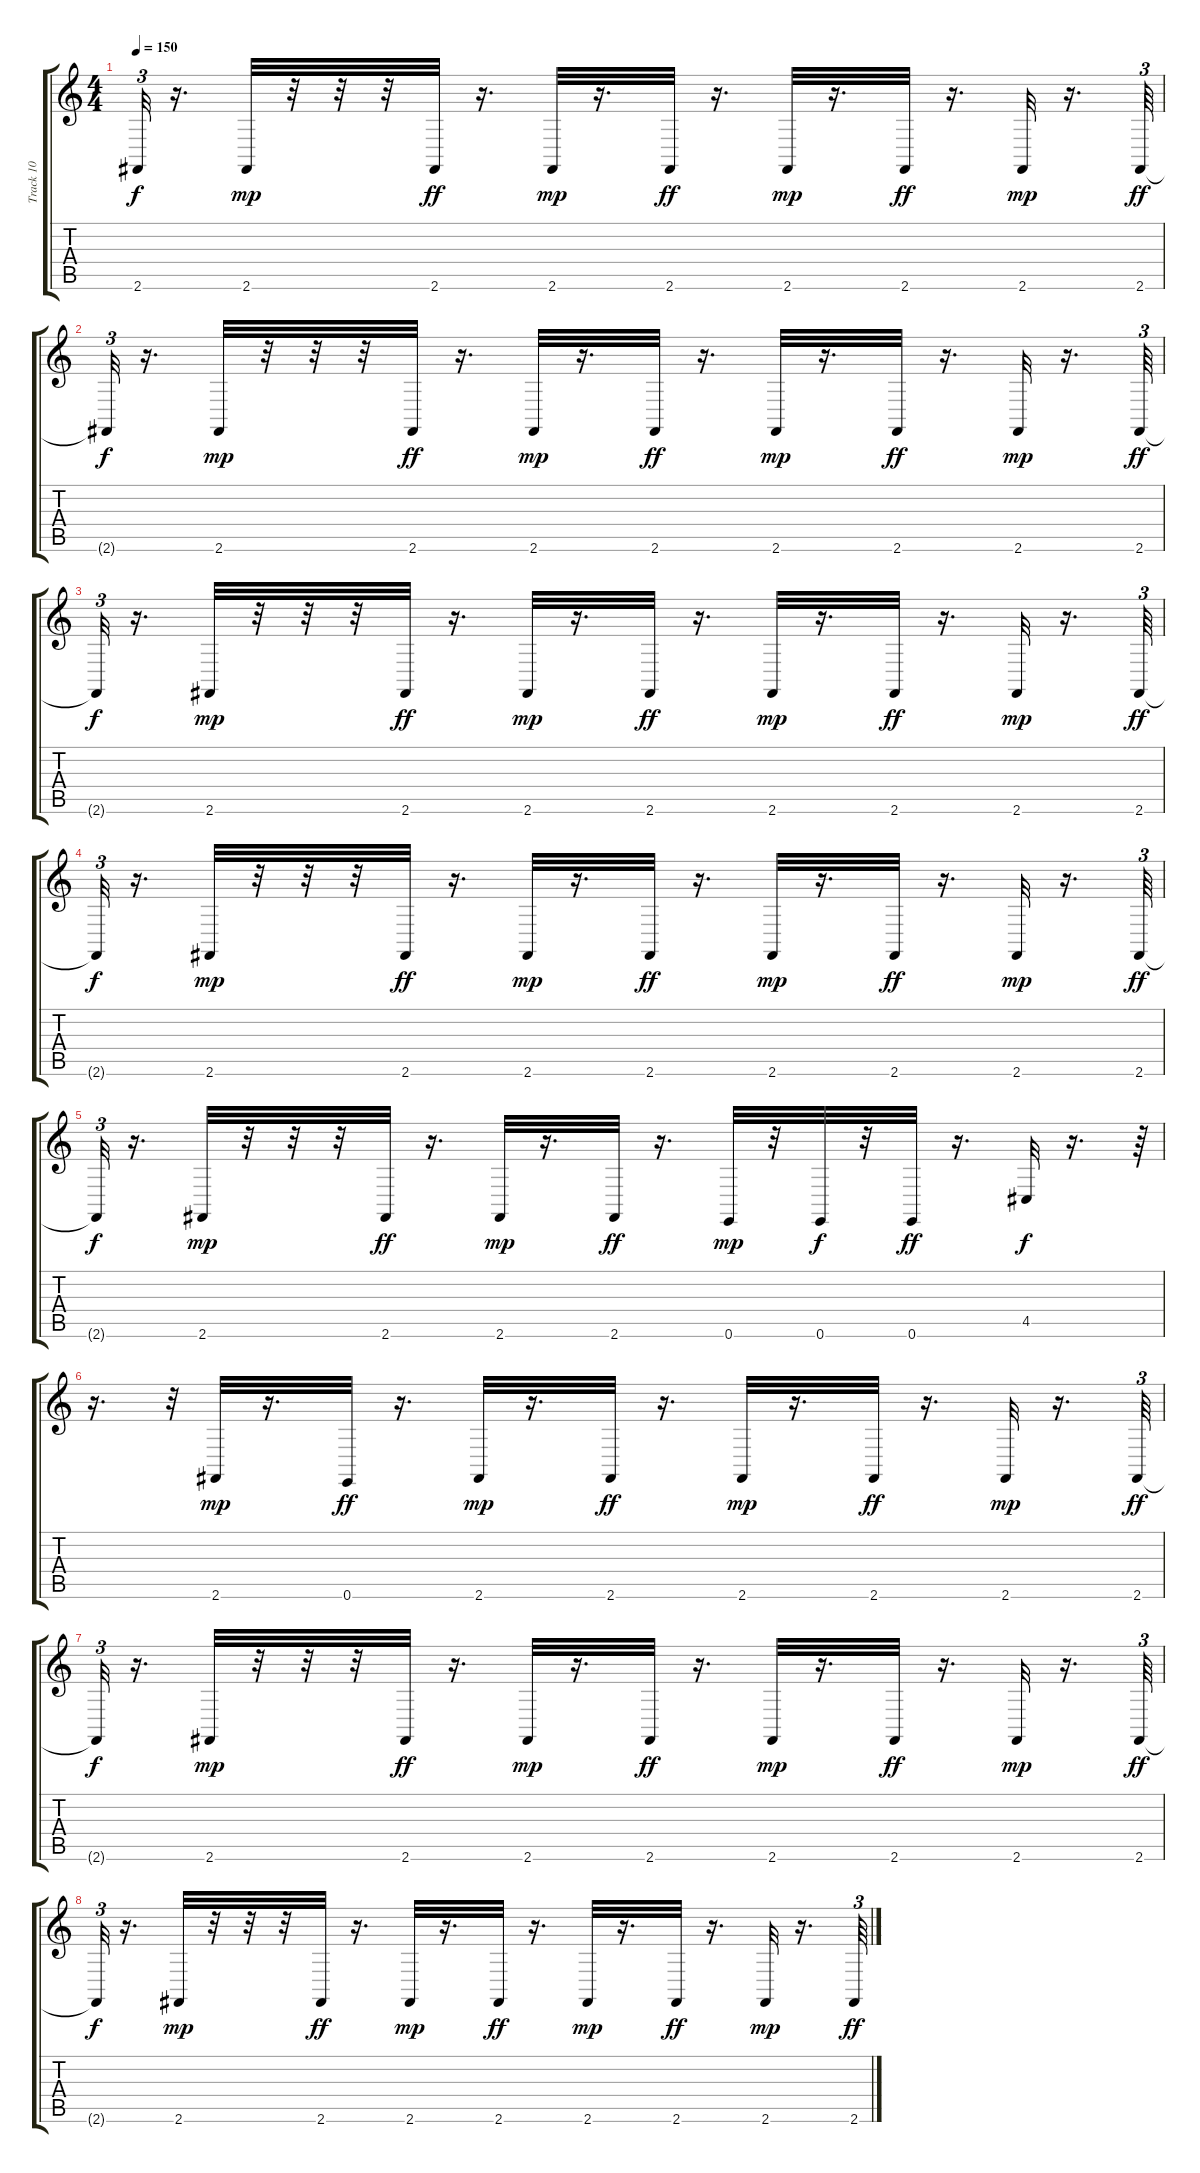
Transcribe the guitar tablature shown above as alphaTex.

\track ("Track 10" "Track 10") {instrument celesta}
\staff {score tabs}
\tuning (E4 B3 G3 D3 A2 E2) {hide}
\ts (4 4)
\tempo 150
\clef g2
\ks c
2.6{t}.32{tu (3 2) dy f} r.16{d} 2.6.32{dy mp} r.32 r.32 r.32 2.6.32{dy ff} r.16{d} 2.6.32{dy mp} r.16{d} 2.6.32{dy ff} r.16{d} 2.6.32{dy mp} r.16{d} 2.6.32{dy ff} r.16{d} 2.6.32{dy mp} r.16{d} 2.6.64{tu (3 2) dy ff} |
2.6{t}.32{tu (3 2) dy f} r.16{d} 2.6.32{dy mp} r.32 r.32 r.32 2.6.32{dy ff} r.16{d} 2.6.32{dy mp} r.16{d} 2.6.32{dy ff} r.16{d} 2.6.32{dy mp} r.16{d} 2.6.32{dy ff} r.16{d} 2.6.32{dy mp} r.16{d} 2.6.64{tu (3 2) dy ff} |
2.6{t}.32{tu (3 2) dy f} r.16{d} 2.6.32{dy mp} r.32 r.32 r.32 2.6.32{dy ff} r.16{d} 2.6.32{dy mp} r.16{d} 2.6.32{dy ff} r.16{d} 2.6.32{dy mp} r.16{d} 2.6.32{dy ff} r.16{d} 2.6.32{dy mp} r.16{d} 2.6.64{tu (3 2) dy ff} |
2.6{t}.32{tu (3 2) dy f} r.16{d} 2.6.32{dy mp} r.32 r.32 r.32 2.6.32{dy ff} r.16{d} 2.6.32{dy mp} r.16{d} 2.6.32{dy ff} r.16{d} 2.6.32{dy mp} r.16{d} 2.6.32{dy ff} r.16{d} 2.6.32{dy mp} r.16{d} 2.6.64{tu (3 2) dy ff} |
2.6{t}.32{tu (3 2) dy f} r.16{d} 2.6.32{dy mp} r.32 r.32 r.32 2.6.32{dy ff} r.16{d} 2.6.32{dy mp} r.16{d} 2.6.32{dy ff} r.16{d} 0.6.32{dy mp} r.32 0.6.32{dy f} r.32 0.6.32{dy ff} r.16{d} 4.5.32{dy f} r.16{d} r.64{tu (3 2)} |
r.16{d} r.32{tu (3 2)} 2.6.32{dy mp} r.16{d} 0.6.32{dy ff} r.16{d} 2.6.32{dy mp} r.16{d} 2.6.32{dy ff} r.16{d} 2.6.32{dy mp} r.16{d} 2.6.32{dy ff} r.16{d} 2.6.32{dy mp} r.16{d} 2.6.64{tu (3 2) dy ff} |
2.6{t}.32{tu (3 2) dy f} r.16{d} 2.6.32{dy mp} r.32 r.32 r.32 2.6.32{dy ff} r.16{d} 2.6.32{dy mp} r.16{d} 2.6.32{dy ff} r.16{d} 2.6.32{dy mp} r.16{d} 2.6.32{dy ff} r.16{d} 2.6.32{dy mp} r.16{d} 2.6.64{tu (3 2) dy ff} |
2.6{t}.32{tu (3 2) dy f} r.16{d} 2.6.32{dy mp} r.32 r.32 r.32 2.6.32{dy ff} r.16{d} 2.6.32{dy mp} r.16{d} 2.6.32{dy ff} r.16{d} 2.6.32{dy mp} r.16{d} 2.6.32{dy ff} r.16{d} 2.6.32{dy mp} r.16{d} 2.6.64{tu (3 2) dy ff}
